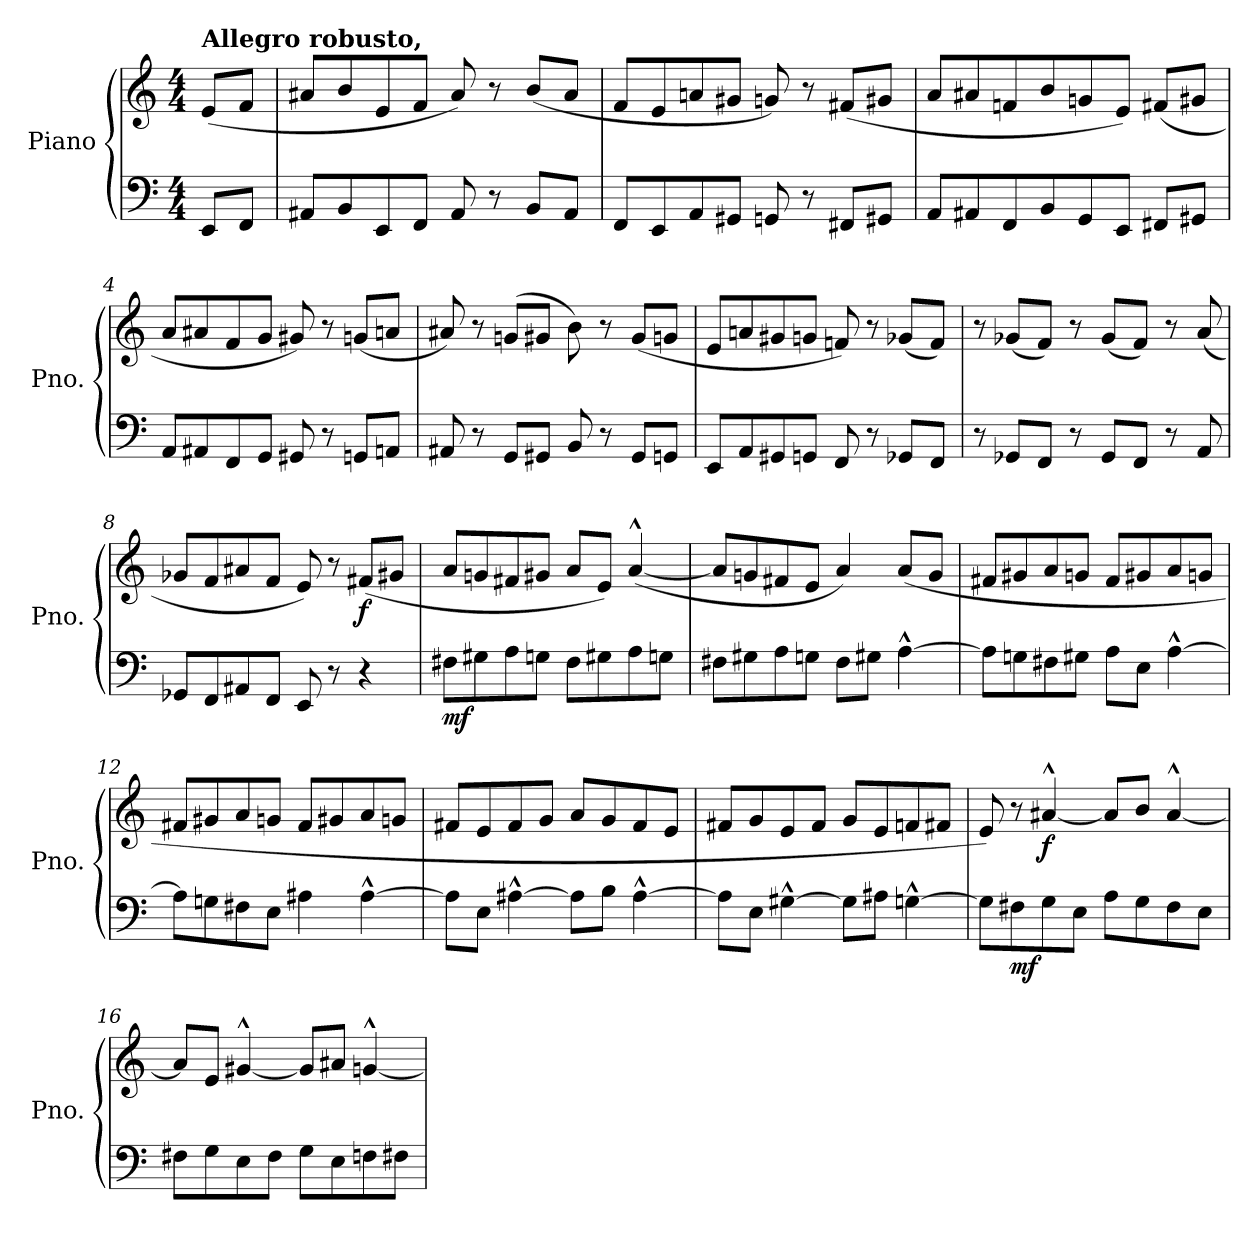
**kern	**kern	**dynam
*part1	*part1	*part1
*staff2	*staff1	*staff1/2
*I"Piano	*	*
*I'Pno.	*	*
*clefF4	*clefG2	*
*k[]	*k[]	*
*M4/4	*M4/4	*
*MM138	*MM138	*
=	=	=
!	!LO:TX:a:B:t=Allegro robusto,	!
!	!	!LO:DY:b
!	!	!LO:DY:n=1:b
8EE/L	(>8e/L	f other-dynamics
8FF/J	8f/J	.
=1	=1	=1
8AA#X/L	8a#X/L	.
8BB/	8b/	.
8EE/	8e/	.
8FF/J	8f/J	.
8AA#/	8a#/)	.
8r	8r	.
8BB/L	(<8b/L	.
8AA#/J	8a#/J	.
=2	=2	=2
8FF/L	8f/L	.
8EE/	8e/	.
8AA/	8an/	.
8GG#X/J	8g#X/J	.
8GGn/	8gn/)	.
8r	8r	.
8FF#X/L	(<8f#X/L	.
8GG#X/J	8g#X/J	.
=3	=3	=3
8AA/L	8a/L	.
8AA#X/	8a#X/	.
8FF/	8fn/	.
8BB/	8b/	.
8GG/	8gn/	.
8EE/J	8e/J)	.
8FF#X/L	(<8f#X/L	.
8GG#X/J	8g#X/J	.
=4	=4	=4
8AA/L	8a/L	.
8AA#X/	8a#X/	.
8FF/	8f/	.
8GG/J	8g/J	.
8GG#X/	8g#X/)	.
8r	8r	.
8GGn/L	(<8gn/L	.
8AAn/J	8an/J	.
=5	=5	=5
8AA#X/	8a#X/)	.
8r	8r	.
8GG/L	(>8gn/L	.
8GG#X/J	8g#X/J	.
8BB/	8b\)	.
8r	8r	.
8GG#/L	(<8g#/L	.
8GGn/J	8gn/J	.
=6	=6	=6
8EE/L	8e/L	.
8AA/	8an/	.
8GG#X/	8g#X/	.
8GGn/J	8gn/J	.
8FF/	8fn/)	.
8r	8r	.
8GG-X/L	(<8g-X/L	.
8FF/J	8f/J)	.
=7	=7	=7
8r	8r	.
8GG-X/L	(<8g-X/L	.
8FF/J	8f/J)	.
8r	8r	.
8GG-/L	(<8g-/L	.
8FF/J	8f/J)	.
8r	8r	.
8AA/	(<8a/	.
=8	=8	=8
8GG-X/L	8g-X/L	.
8FF/	8f/	.
8AA#X/	8a#X/	.
8FF/J	8f/J	.
8EE/	8e/)	.
8r	8r	.
!	!	!LO:DY:b
4r	(<8f#X/L	f
.	8g#X/J	.
=9	=9	=9
!	!	!LO:DY:b=2
8F#X\L	8a/L	mf
8G#X\	8gn/	.
8A\	8f#X/	.
8Gn\J	8g#X/J	.
8F#\L	8a/L	.
8G#X\	8e/J)	.
8A\	(<[4a^^/	.
8Gn\J	.	.
=10	=10	=10
8F#X\L	8a/L]	.
8G#X\	8gn/	.
8A\	8f#X/	.
8Gn\J	8e/J	.
8F#\L	4a/)	.
8G#X\J	.	.
!	!	!LO:DY:b=2
!	!	!LO:DY:n=1:b
[4A^^\	(<8a/L	f mf
.	8g/J	.
=11	=11	=11
8A\L]	8f#X/L	.
8Gn\	8g#X/	.
8F#X\	8a/	.
8G#X\J	8gn/J	.
8A\L	8f#/L	.
8E\J	8g#X/	.
[4A^^\	8a/	.
.	8gn/J	.
=12	=12	=12
8A\L]	8f#X/L	.
8Gn\	8g#X/	.
8F#X\	8a/	.
8E\J	8gn/J	.
4A#X\	8f#/L	.
.	8g#X/	.
[4A#^^\	8a/	.
.	8gn/J	.
=13	=13	=13
8A#\L]	8f#X/L	.
8E\J	8e/	.
[4A#X^^\	8f#/	.
.	8g/J	.
8A#\L]	8a/L	.
8B\J	8g/	.
[4A#^^\	8f#/	.
.	8e/J	.
=14	=14	=14
8A#\L]	8f#X/L	.
8E\J	8g/	.
[4G#X^^\	8e/	.
.	8f#/J	.
8G#\L]	8g/L	.
8A#X\J	8e/	.
[4Gn^^\	8fn/	.
.	8f#X/J	.
=15	=15	=15
8G\L]	8e/)	.
!	!	!LO:DY:b=2
8F#X\	8r	mf
!	!	!LO:DY:b
8G\	[4a#X^^/	f
8E\J	.	.
8A\L	8a#/L]	.
8G\	8b/J	.
8F#\	[4a#^^/	.
8E\J	.	.
=16	=16	=16
8F#X\L	8a#/L]	.
8G\	8e/J	.
8E\	[4g#X^^/	.
8F#\J	.	.
8G\L	8g#/L]	.
8E\	8a#X/J	.
8Fn\	[4gn^^/	.
8F#X\J	.	.
=	=	=
*-	*-	*-
